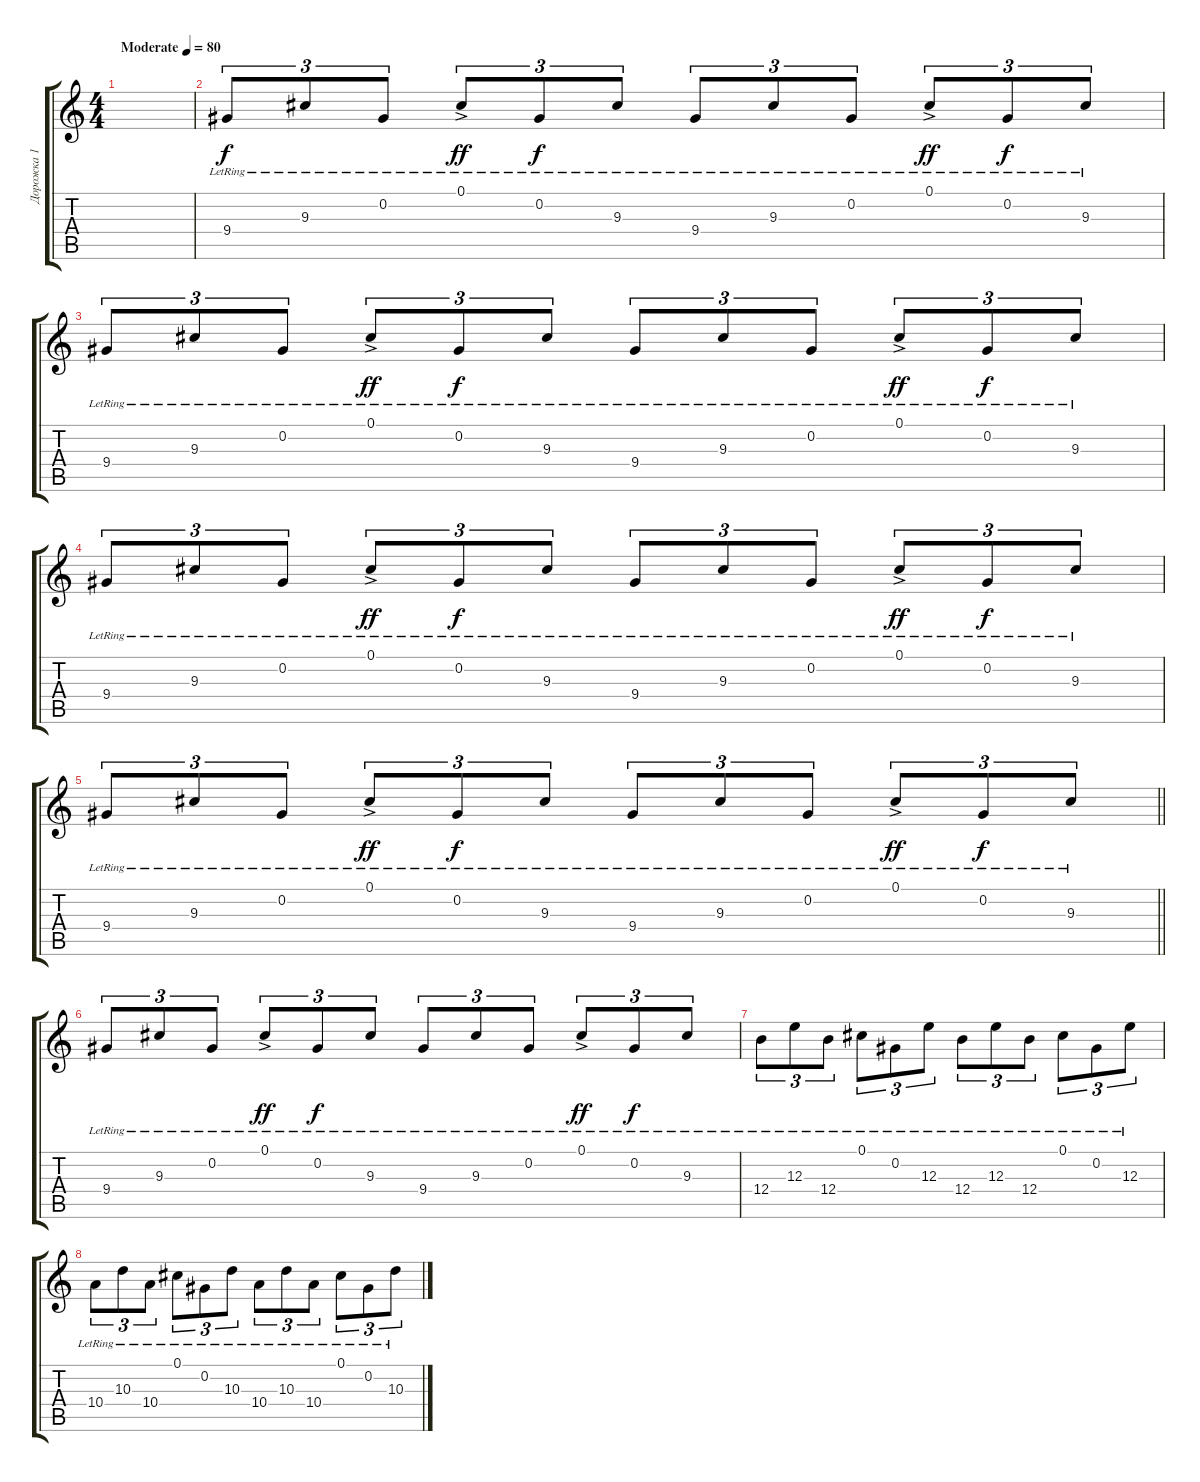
\track ("Дорожка 1" "Дорожка 1") {instrument acousticguitarsteel}
\staff {score tabs}
\tuning (Db4 Ab3 E3 B2 Gb2 B1) {hide}
\ts (4 4)
\tempo (80 "Moderate")
\clef g2
\ks c
|
9.4{lr}.8{tu (3 2)} 9.3{lr}.8{tu (3 2)} 0.2{lr}.8{tu (3 2)} 0.1{ac lr}.8{tu (3 2) dy ff} 0.2{lr}.8{tu (3 2) dy f} 9.3{lr}.8{tu (3 2)} 9.4{lr}.8{tu (3 2)} 9.3{lr}.8{tu (3 2)} 0.2{lr}.8{tu (3 2)} 0.1{ac lr}.8{tu (3 2) dy ff} 0.2{lr}.8{tu (3 2) dy f} 9.3{lr}.8{tu (3 2)} |
9.4{lr}.8{tu (3 2)} 9.3{lr}.8{tu (3 2)} 0.2{lr}.8{tu (3 2)} 0.1{ac lr}.8{tu (3 2) dy ff} 0.2{lr}.8{tu (3 2) dy f} 9.3{lr}.8{tu (3 2)} 9.4{lr}.8{tu (3 2)} 9.3{lr}.8{tu (3 2)} 0.2{lr}.8{tu (3 2)} 0.1{ac lr}.8{tu (3 2) dy ff} 0.2{lr}.8{tu (3 2) dy f} 9.3{lr}.8{tu (3 2)} |
9.4{lr}.8{tu (3 2)} 9.3{lr}.8{tu (3 2)} 0.2{lr}.8{tu (3 2)} 0.1{ac lr}.8{tu (3 2) dy ff} 0.2{lr}.8{tu (3 2) dy f} 9.3{lr}.8{tu (3 2)} 9.4{lr}.8{tu (3 2)} 9.3{lr}.8{tu (3 2)} 0.2{lr}.8{tu (3 2)} 0.1{ac lr}.8{tu (3 2) dy ff} 0.2{lr}.8{tu (3 2) dy f} 9.3{lr}.8{tu (3 2)} |
\barLineRight lightlight
9.4{lr}.8{tu (3 2)} 9.3{lr}.8{tu (3 2)} 0.2{lr}.8{tu (3 2)} 0.1{ac lr}.8{tu (3 2) dy ff} 0.2{lr}.8{tu (3 2) dy f} 9.3{lr}.8{tu (3 2)} 9.4{lr}.8{tu (3 2)} 9.3{lr}.8{tu (3 2)} 0.2{lr}.8{tu (3 2)} 0.1{ac lr}.8{tu (3 2) dy ff} 0.2{lr}.8{tu (3 2) dy f} 9.3{lr}.8{tu (3 2)} |
\section ("" " ")
9.4{lr}.8{tu (3 2)} 9.3{lr}.8{tu (3 2)} 0.2{lr}.8{tu (3 2)} 0.1{ac lr}.8{tu (3 2) dy ff} 0.2{lr}.8{tu (3 2) dy f} 9.3{lr}.8{tu (3 2)} 9.4{lr}.8{tu (3 2)} 9.3{lr}.8{tu (3 2)} 0.2{lr}.8{tu (3 2)} 0.1{ac lr}.8{tu (3 2) dy ff} 0.2{lr}.8{tu (3 2) dy f} 9.3{lr}.8{tu (3 2)} |
12.4{lr}.8{tu (3 2)} 12.3{lr}.8{tu (3 2)} 12.4{lr}.8{tu (3 2)} 0.1{lr}.8{tu (3 2)} 0.2{lr}.8{tu (3 2)} 12.3{lr}.8{tu (3 2)} 12.4{lr}.8{tu (3 2)} 12.3{lr}.8{tu (3 2)} 12.4{lr}.8{tu (3 2)} 0.1{lr}.8{tu (3 2)} 0.2{lr}.8{tu (3 2)} 12.3{lr}.8{tu (3 2)} |
10.4{lr}.8{tu (3 2)} 10.3{lr}.8{tu (3 2)} 10.4{lr}.8{tu (3 2)} 0.1{lr}.8{tu (3 2)} 0.2{lr}.8{tu (3 2)} 10.3{lr}.8{tu (3 2)} 10.4{lr}.8{tu (3 2)} 10.3{lr}.8{tu (3 2)} 10.4{lr}.8{tu (3 2)} 0.1{lr}.8{tu (3 2)} 0.2{lr}.8{tu (3 2)} 10.3{lr}.8{tu (3 2)}
